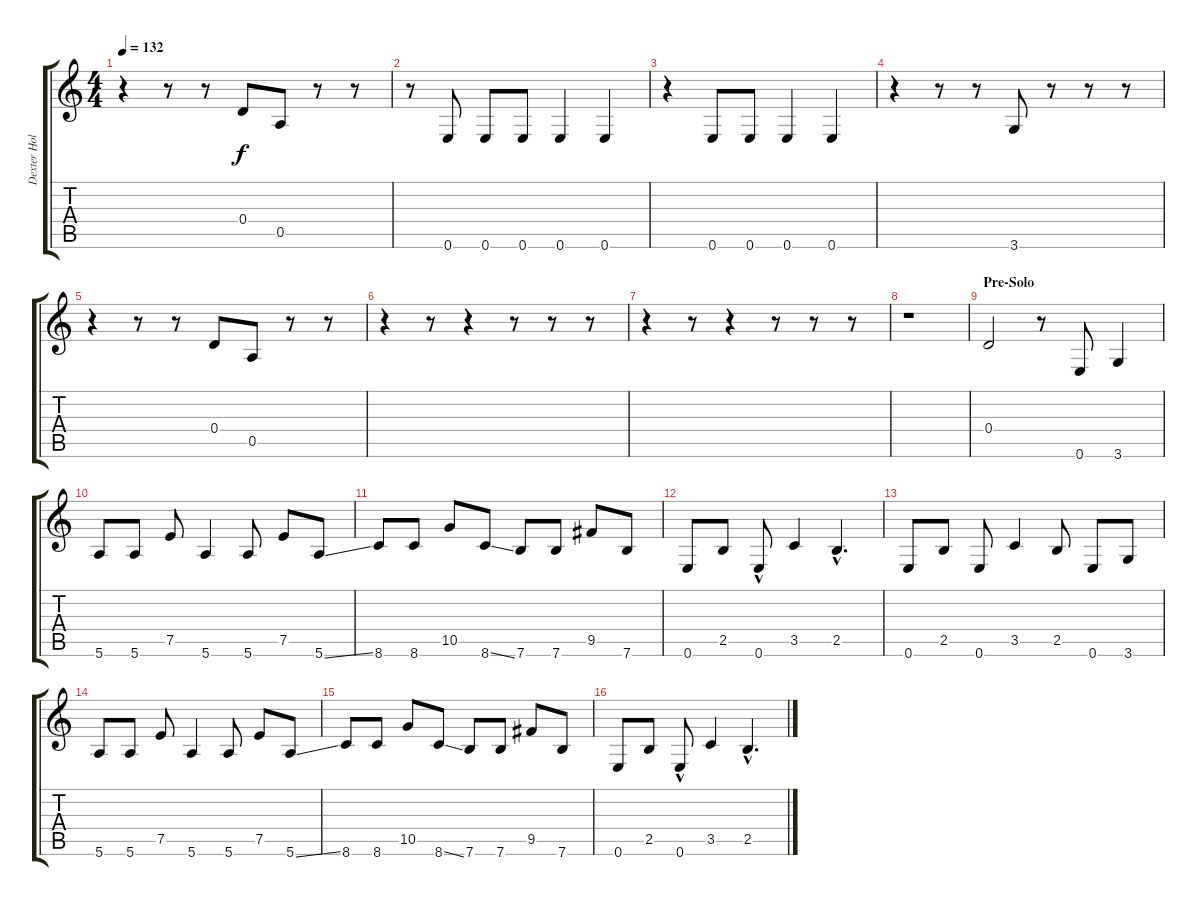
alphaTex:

\track ("Dexter Holland" "Dexter Hol") {instrument distortionguitar}
\staff {score tabs}
\tuning (E4 B3 G3 D3 A2 E2) {hide}
\ts (4 4)
\tempo 132
\clef g2
\ks c
r.4{dy f} r.8 r.8 0.4.8 0.5.8 r.8 r.8 |
r.8 0.6.8 0.6.8 0.6.8 0.6.4 0.6.4 |
r.4 0.6.8 0.6.8 0.6.4 0.6.4 |
r.4 r.8 r.8 3.6.8 r.8 r.8 r.8 |
r.4 r.8 r.8 0.4.8 0.5.8 r.8 r.8 |
r.4 r.8 r.4 r.8 r.8 r.8 |
r.4 r.8 r.4 r.8 r.8 r.8 |
r.1 |
\section ("" "Pre-Solo")
0.4.2 r.8 0.6.8 3.6.4 |
5.6.8 5.6.8 7.5.8 5.6.4 5.6.8 7.5.8 5.6{ss}.8 |
8.6.8 8.6.8 10.5.8 8.6{ss}.8 7.6.8 7.6.8 9.5.8 7.6.8 |
0.6.8 2.5.8 0.6{hac}.8 3.5.4 2.5{hac}.4{d} |
0.6.8 2.5.8 0.6.8 3.5.4 2.5.8 0.6.8 3.6.8 |
5.6.8 5.6.8 7.5.8 5.6.4 5.6.8 7.5.8 5.6{ss}.8 |
8.6.8 8.6.8 10.5.8 8.6{ss}.8 7.6.8 7.6.8 9.5.8 7.6.8 |
0.6.8 2.5.8 0.6{hac}.8 3.5.4 2.5{hac}.4{d}
